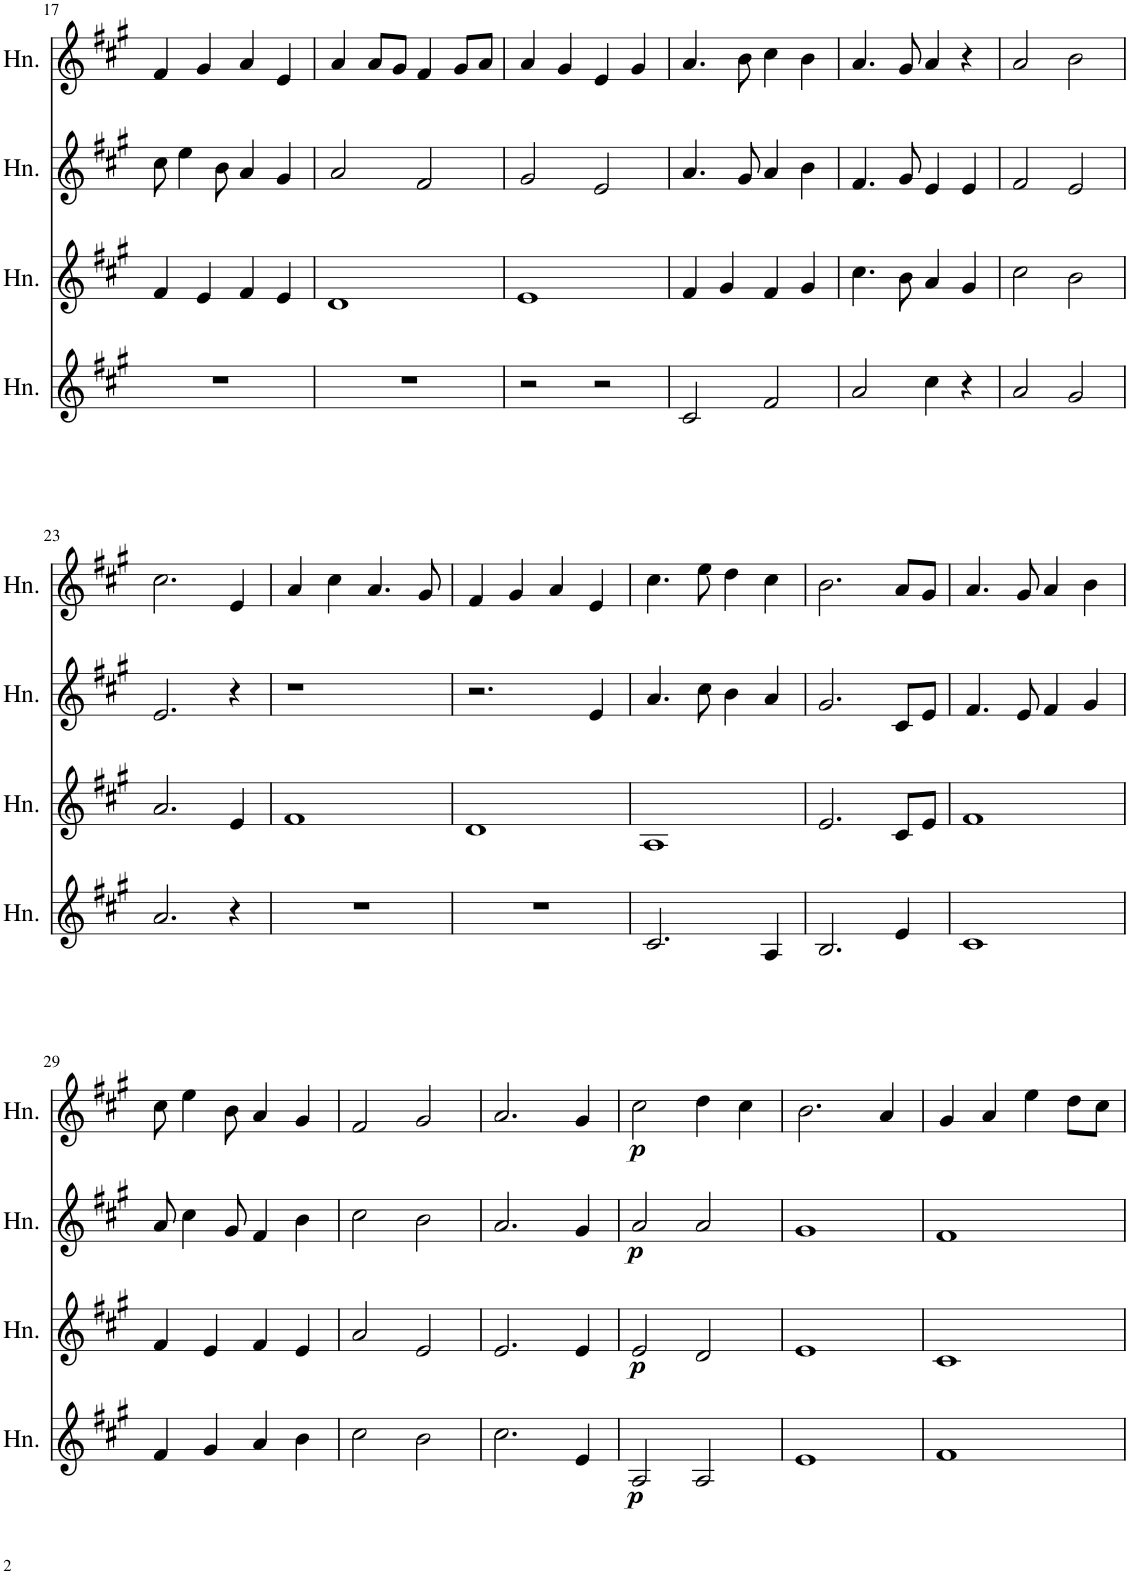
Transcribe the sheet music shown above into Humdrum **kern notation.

**kern	**dynam	**kern	**dynam	**kern	**dynam	**kern	**dynam
*part4	*part4	*part3	*part3	*part2	*part2	*part1	*part1
*staff4	*staff4	*staff3	*staff3	*staff2	*staff2	*staff1	*staff1
*I"Horn	*	*I"Horn	*	*I"Horn	*	*I"Horn	*
*I'Hn.	*	*I'Hn.	*	*I'Hn.	*	*I'Hn.	*
!!LO:PB:g=z
*clefG2	*	*clefG2	*	*clefG2	*	*clefG2	*
*Trd4c7	*	*Trd4c7	*	*Trd4c7	*	*Trd4c7	*
*k[f#c#g#]	*	*k[f#c#g#]	*	*k[f#c#g#]	*	*k[f#c#g#]	*
*M4/4	*	*M4/4	*	*M4/4	*	*M4/4	*
*met(c)	*	*met(c)	*	*met(c)	*	*met(c)	*
=17	=17	=17	=17	=17	=17	=17	=17
1r	.	4f#/	.	8cc#\	.	4f#/	.
.	.	.	.	4ee\	.	.	.
.	.	4e/	.	.	.	4g#/	.
.	.	.	.	8b\	.	.	.
.	.	4f#/	.	4a/	.	4a/	.
.	.	4e/	.	4g#/	.	4e/	.
=18	=18	=18	=18	=18	=18	=18	=18
1r	.	1d	.	2a/	.	4a/	.
.	.	.	.	.	.	8a/L	.
.	.	.	.	.	.	8g#/J	.
.	.	.	.	2f#/	.	4f#/	.
.	.	.	.	.	.	8g#/L	.
.	.	.	.	.	.	8a/J	.
=19	=19	=19	=19	=19	=19	=19	=19
2r	.	1e	.	2g#/	.	4a/	.
.	.	.	.	.	.	4g#/	.
2r	.	.	.	2e/	.	4e/	.
.	.	.	.	.	.	4g#/	.
=20	=20	=20	=20	=20	=20	=20	=20
2c#/	.	4f#/	.	4.a/	.	4.a/	.
.	.	4g#/	.	.	.	.	.
.	.	.	.	8g#/	.	8b\	.
2f#/	.	4f#/	.	4a/	.	4cc#\	.
.	.	4g#/	.	4b\	.	4b\	.
=21	=21	=21	=21	=21	=21	=21	=21
2a/	.	4.cc#\	.	4.f#/	.	4.a/	.
.	.	8b\	.	8g#/	.	8g#/	.
4cc#\	.	4a/	.	4e/	.	4a/	.
4r	.	4g#/	.	4e/	.	4r	.
=22	=22	=22	=22	=22	=22	=22	=22
2a/	.	2cc#\	.	2f#/	.	2a/	.
2g#/	.	2b\	.	2e/	.	2b\	.
!!LO:LB:g=z
=23	=23	=23	=23	=23	=23	=23	=23
2.a/	.	2.a/	.	2.e/	.	2.cc#\	.
4r	.	4e/	.	4r	.	4e/	.
=24	=24	=24	=24	=24	=24	=24	=24
1r	.	1f#	.	1r	.	4a/	.
.	.	.	.	.	.	4cc#\	.
.	.	.	.	.	.	4.a/	.
.	.	.	.	.	.	8g#/	.
=25	=25	=25	=25	=25	=25	=25	=25
1r	.	1d	.	2.r	.	4f#/	.
.	.	.	.	.	.	4g#/	.
.	.	.	.	.	.	4a/	.
.	.	.	.	4e/	.	4e/	.
=26	=26	=26	=26	=26	=26	=26	=26
2.c#/	.	1A	.	4.a/	.	4.cc#\	.
.	.	.	.	8cc#\	.	8ee\	.
.	.	.	.	4b\	.	4dd\	.
4A/	.	.	.	4a/	.	4cc#\	.
=27	=27	=27	=27	=27	=27	=27	=27
2.B/	.	2.e/	.	2.g#/	.	2.b\	.
4e/	.	8c#/L	.	8c#/L	.	8a/L	.
.	.	8e/J	.	8e/J	.	8g#/J	.
=28	=28	=28	=28	=28	=28	=28	=28
1c#	.	1f#	.	4.f#/	.	4.a/	.
.	.	.	.	8e/	.	8g#/	.
.	.	.	.	4f#/	.	4a/	.
.	.	.	.	4g#/	.	4b\	.
!!LO:LB:g=z
=29	=29	=29	=29	=29	=29	=29	=29
4f#/	.	4f#/	.	8a/	.	8cc#\	.
.	.	.	.	4cc#\	.	4ee\	.
4g#/	.	4e/	.	.	.	.	.
.	.	.	.	8g#/	.	8b\	.
4a/	.	4f#/	.	4f#/	.	4a/	.
4b\	.	4e/	.	4b\	.	4g#/	.
=30	=30	=30	=30	=30	=30	=30	=30
2cc#\	.	2a/	.	2cc#\	.	2f#/	.
2b\	.	2e/	.	2b\	.	2g#/	.
=31	=31	=31	=31	=31	=31	=31	=31
2.cc#\	.	2.e/	.	2.a/	.	2.a/	.
4e/	.	4e/	.	4g#/	.	4g#/	.
=32	=32	=32	=32	=32	=32	=32	=32
!	!LO:DY:b	!	!LO:DY:b	!	!LO:DY:b	!	!LO:DY:b
2A/	p	2e/	p	2a/	p	2cc#\	p
2A/	.	2d/	.	2a/	.	4dd\	.
.	.	.	.	.	.	4cc#\	.
=33	=33	=33	=33	=33	=33	=33	=33
1e	.	1e	.	1g#	.	2.b\	.
.	.	.	.	.	.	4a/	.
=34	=34	=34	=34	=34	=34	=34	=34
1f#	.	1c#	.	1f#	.	4g#/	.
.	.	.	.	.	.	4a/	.
.	.	.	.	.	.	4ee\	.
.	.	.	.	.	.	8dd\L	.
.	.	.	.	.	.	8cc#\J	.
=	=	=	=	=	=	=	=
*-	*-	*-	*-	*-	*-	*-	*-
